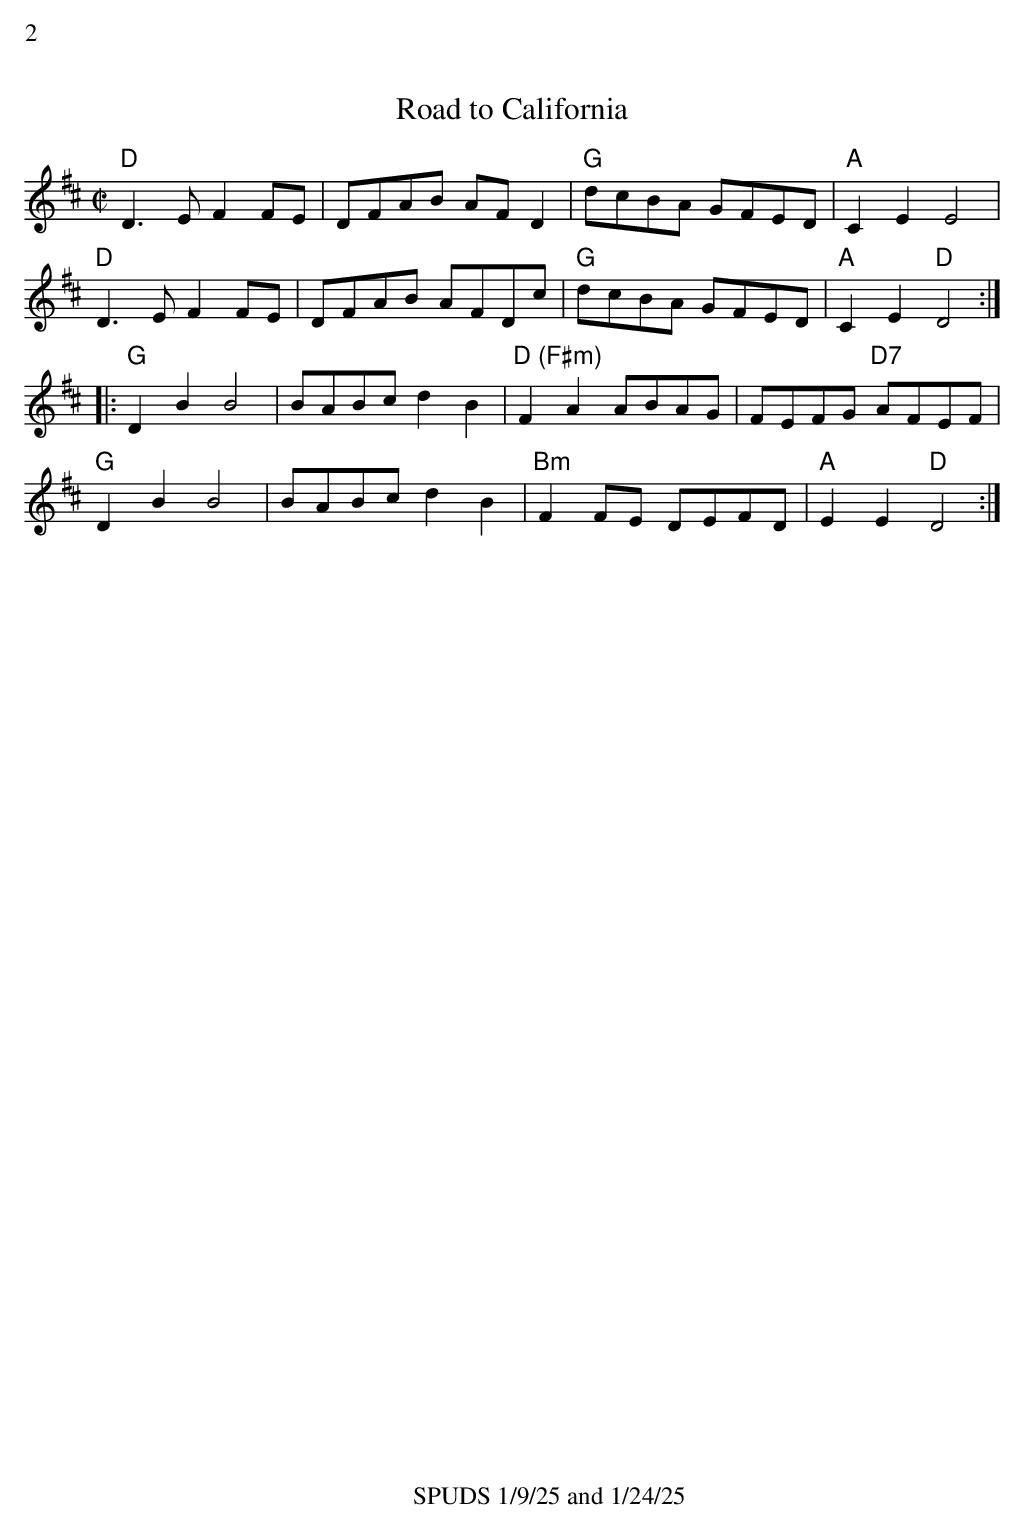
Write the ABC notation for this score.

X:1
%%text 2
T: Road to California
L:1/8
M: C|
K: D
"D"D3E F2FE| DFAB AFD2| "G"dcBA GFED| "A"C2E2 E4|
"D"D3E F2FE| DFAB AFDc| "G"dcBA GFED| "A"C2E2 "D"D4:|
|:"G"D2B2 B4| BABc d2B2| "D (F#m)"F2A2 ABAG| FEFG "D7"AFEF|
"G"D2B2 B4| BABc d2B2| "Bm"F2FE DEFD| "A"E2E2 "D"D4 :|
